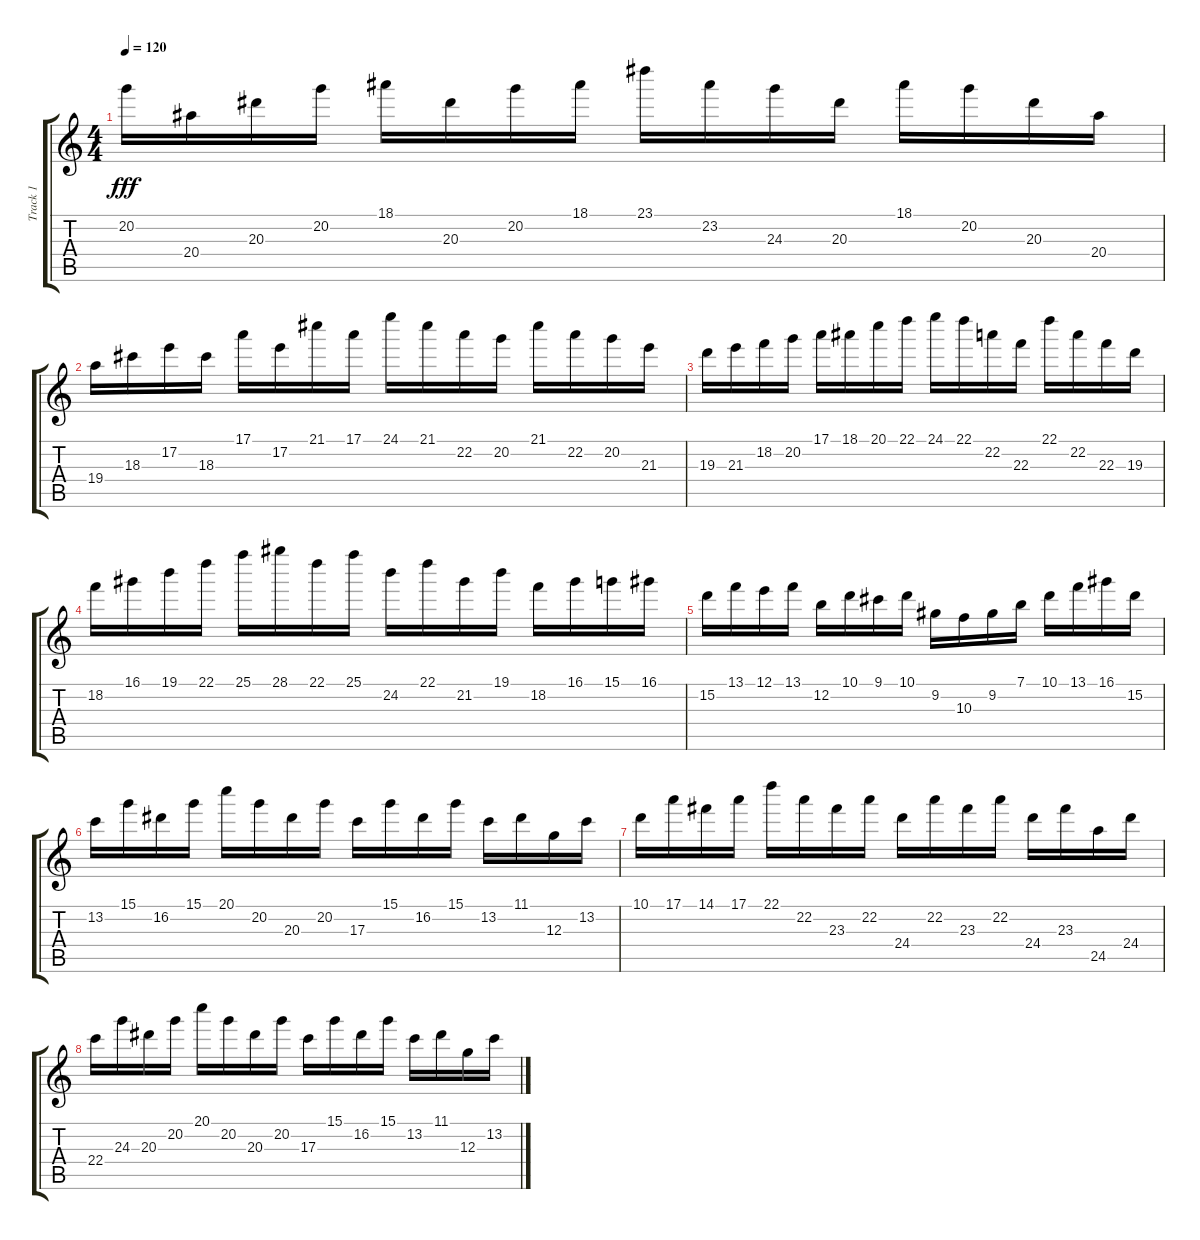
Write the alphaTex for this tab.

\track ("Track 1" "Track 1") {instrument overdrivenguitar}
\staff {score tabs}
\tuning (E4 B3 G3 D3 A2 E2) {hide}
\ts (4 4)
\tempo 120
\clef g2
\ks c
20.2.16{dy fff} 20.4.16 20.3.16 20.2.16 18.1.16 20.3.16 20.2.16 18.1.16 23.1.16 23.2.16 24.3.16 20.3.16 18.1.16 20.2.16 20.3.16 20.4.16 |
19.4.16 18.3.16 17.2.16 18.3.16 17.1.16 17.2.16 21.1.16 17.1.16 24.1.16 21.1.16 22.2.16 20.2.16 21.1.16 22.2.16 20.2.16 21.3.16 |
19.3.16 21.3.16 18.2.16 20.2.16 17.1.16 18.1.16 20.1.16 22.1.16 24.1.16 22.1.16 22.2.16 22.3.16 22.1.16 22.2.16 22.3.16 19.3.16 |
18.2.16 16.1.16 19.1.16 22.1.16 25.1.16 28.1.16 22.1.16 25.1.16 24.2.16 22.1.16 21.2.16 19.1.16 18.2.16 16.1.16 15.1.16 16.1.16 |
15.2.16 13.1.16 12.1.16 13.1.16 12.2.16 10.1.16 9.1.16 10.1.16 9.2.16 10.3.16 9.2.16 7.1.16 10.1.16 13.1.16 16.1.16 15.2.16 |
13.2.16 15.1.16 16.2.16 15.1.16 20.1.16 20.2.16 20.3.16 20.2.16 17.3.16 15.1.16 16.2.16 15.1.16 13.2.16 11.1.16 12.3.16 13.2.16 |
10.1.16 17.1.16 14.1.16 17.1.16 22.1.16 22.2.16 23.3.16 22.2.16 24.4.16 22.2.16 23.3.16 22.2.16 24.4.16 23.3.16 24.5.16 24.4.16 |
22.4.16 24.3.16 20.3.16 20.2.16 20.1.16 20.2.16 20.3.16 20.2.16 17.3.16 15.1.16 16.2.16 15.1.16 13.2.16 11.1.16 12.3.16 13.2.16
